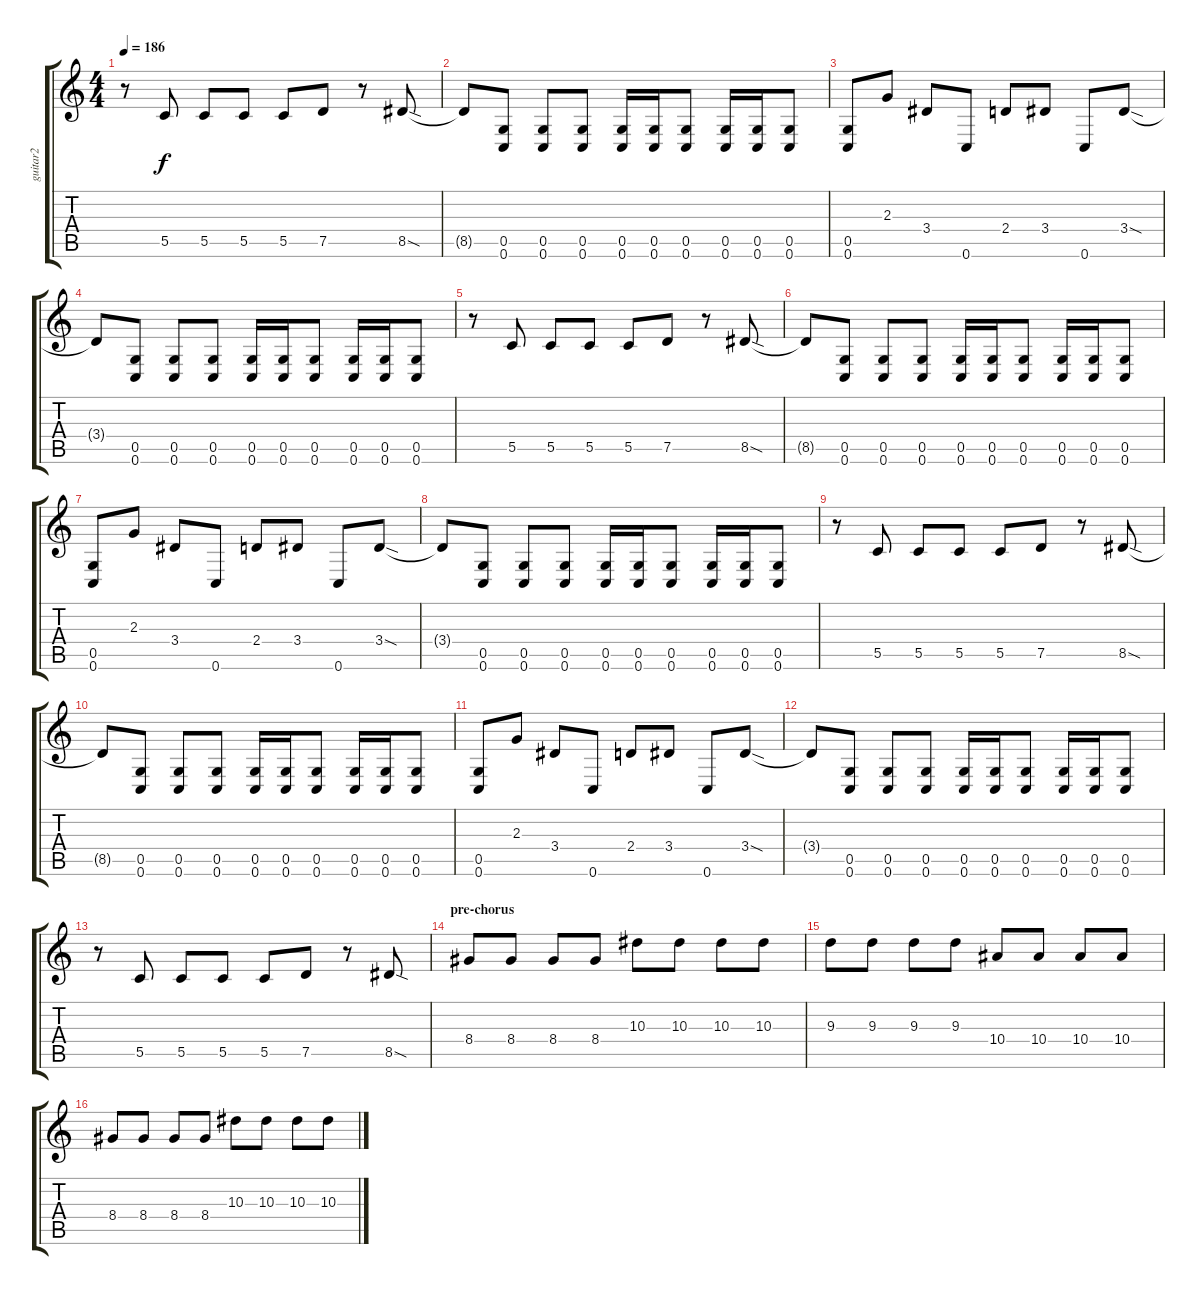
\track ("guitar2" "guitar2") {instrument distortionguitar}
\staff {score tabs}
\tuning (D4 A3 F3 C3 G2 C2) {hide}
\ts (4 4)
\tempo 186
\clef g2
\ks c
r.8{dy f} 5.5.8 5.5.8 5.5.8 5.5.8 7.5.8 r.8 8.5{sod}.8 |
8.5{t}.8 (0.5 0.6).8 (0.5 0.6).8 (0.5 0.6).8 (0.5 0.6).16 (0.5 0.6).16 (0.5 0.6).8 (0.5 0.6).16 (0.5 0.6).16 (0.5 0.6).8 |
(0.5 0.6).8 2.3.8 3.4.8 0.6.8 2.4.8 3.4.8 0.6.8 3.4{sod}.8 |
3.4{t}.8 (0.5 0.6).8 (0.5 0.6).8 (0.5 0.6).8 (0.5 0.6).16 (0.5 0.6).16 (0.5 0.6).8 (0.5 0.6).16 (0.5 0.6).16 (0.5 0.6).8 |
r.8 5.5.8 5.5.8 5.5.8 5.5.8 7.5.8 r.8 8.5{sod}.8 |
8.5{t}.8 (0.5 0.6).8 (0.5 0.6).8 (0.5 0.6).8 (0.5 0.6).16 (0.5 0.6).16 (0.5 0.6).8 (0.5 0.6).16 (0.5 0.6).16 (0.5 0.6).8 |
(0.5 0.6).8 2.3.8 3.4.8 0.6.8 2.4.8 3.4.8 0.6.8 3.4{sod}.8 |
3.4{t}.8 (0.5 0.6).8 (0.5 0.6).8 (0.5 0.6).8 (0.5 0.6).16 (0.5 0.6).16 (0.5 0.6).8 (0.5 0.6).16 (0.5 0.6).16 (0.5 0.6).8 |
r.8 5.5.8 5.5.8 5.5.8 5.5.8 7.5.8 r.8 8.5{sod}.8 |
8.5{t}.8 (0.5 0.6).8 (0.5 0.6).8 (0.5 0.6).8 (0.5 0.6).16 (0.5 0.6).16 (0.5 0.6).8 (0.5 0.6).16 (0.5 0.6).16 (0.5 0.6).8 |
(0.5 0.6).8 2.3.8 3.4.8 0.6.8 2.4.8 3.4.8 0.6.8 3.4{sod}.8 |
3.4{t}.8 (0.5 0.6).8 (0.5 0.6).8 (0.5 0.6).8 (0.5 0.6).16 (0.5 0.6).16 (0.5 0.6).8 (0.5 0.6).16 (0.5 0.6).16 (0.5 0.6).8 |
r.8 5.5.8 5.5.8 5.5.8 5.5.8 7.5.8 r.8 8.5{sod}.8 |
\section ("" "pre-chorus")
8.4.8 8.4.8 8.4.8 8.4.8 10.3.8 10.3.8 10.3.8 10.3.8 |
9.3.8 9.3.8 9.3.8 9.3.8 10.4.8 10.4.8 10.4.8 10.4.8 |
8.4.8 8.4.8 8.4.8 8.4.8 10.3.8 10.3.8 10.3.8 10.3.8
